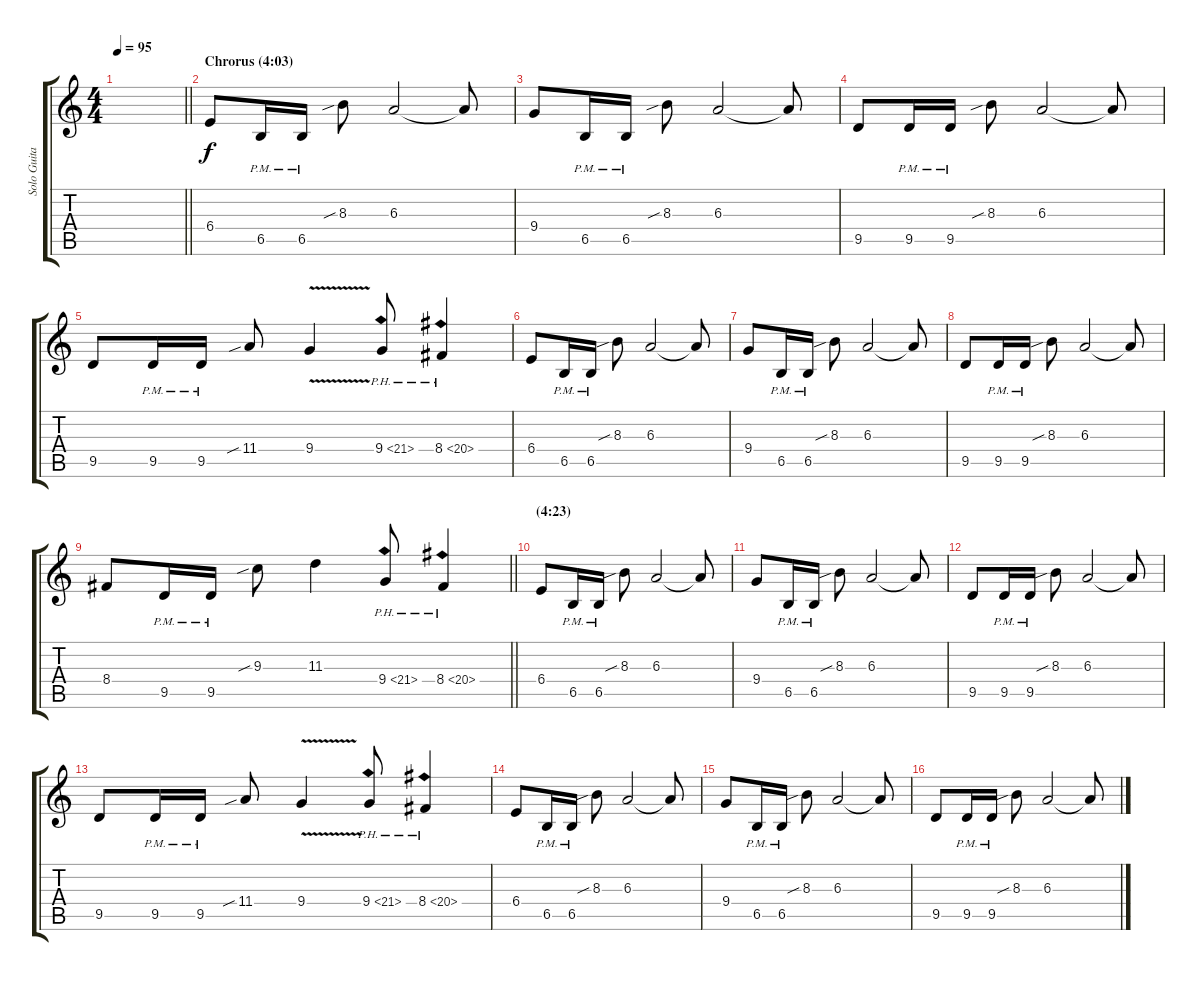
\track ("Solo Guitar 1" "Solo Guita") {instrument distortionguitar}
\staff {score tabs}
\tuning (C4 G3 Eb3 Bb2 F2 C2) {hide}
\ts (4 4)
\tempo 95
\clef g2
\barLineRight lightlight
\ks c
|
\section ("" "Chrorus (4:03)")
6.4.8{dy f volume 5} 6.5{pm}.16 6.5{pm}.16 8.3{sib}.8 6.3.2 6.3{t}.8 |
9.4.8 6.5{pm}.16 6.5{pm}.16 8.3{sib}.8 6.3.2 6.3{t}.8 |
9.5.8 9.5{pm}.16 9.5{pm}.16 8.3{sib}.8 6.3.2 6.3{t}.8 |
9.5.8 9.5{pm}.16 9.5{pm}.16 11.4{sib}.8 9.4{v}.4 9.4{ph 12}.8 8.4{ph 12}.4 |
6.4.8 6.5{pm}.16 6.5{pm}.16 8.3{sib}.8 6.3.2 6.3{t}.8 |
9.4.8 6.5{pm}.16 6.5{pm}.16 8.3{sib}.8 6.3.2 6.3{t}.8 |
9.5.8 9.5{pm}.16 9.5{pm}.16 8.3{sib}.8 6.3.2 6.3{t}.8 |
\barLineRight lightlight
8.4.8 9.5{pm}.16 9.5{pm}.16 9.3{sib}.8 11.3.4 9.4{ph 12}.8{volume 13} 8.4{ph 12}.4 |
\section ("" "(4:23)")
6.4.8 6.5{pm}.16 6.5{pm}.16 8.3{sib}.8 6.3.2 6.3{t}.8 |
9.4.8 6.5{pm}.16 6.5{pm}.16 8.3{sib}.8 6.3.2 6.3{t}.8 |
9.5.8 9.5{pm}.16 9.5{pm}.16 8.3{sib}.8 6.3.2 6.3{t}.8 |
9.5.8 9.5{pm}.16 9.5{pm}.16 11.4{sib}.8 9.4{v}.4 9.4{ph 12}.8 8.4{ph 12}.4 |
6.4.8 6.5{pm}.16 6.5{pm}.16 8.3{sib}.8 6.3.2 6.3{t}.8 |
9.4.8 6.5{pm}.16 6.5{pm}.16 8.3{sib}.8 6.3.2 6.3{t}.8 |
9.5.8 9.5{pm}.16 9.5{pm}.16 8.3{sib}.8 6.3.2 6.3{t}.8
